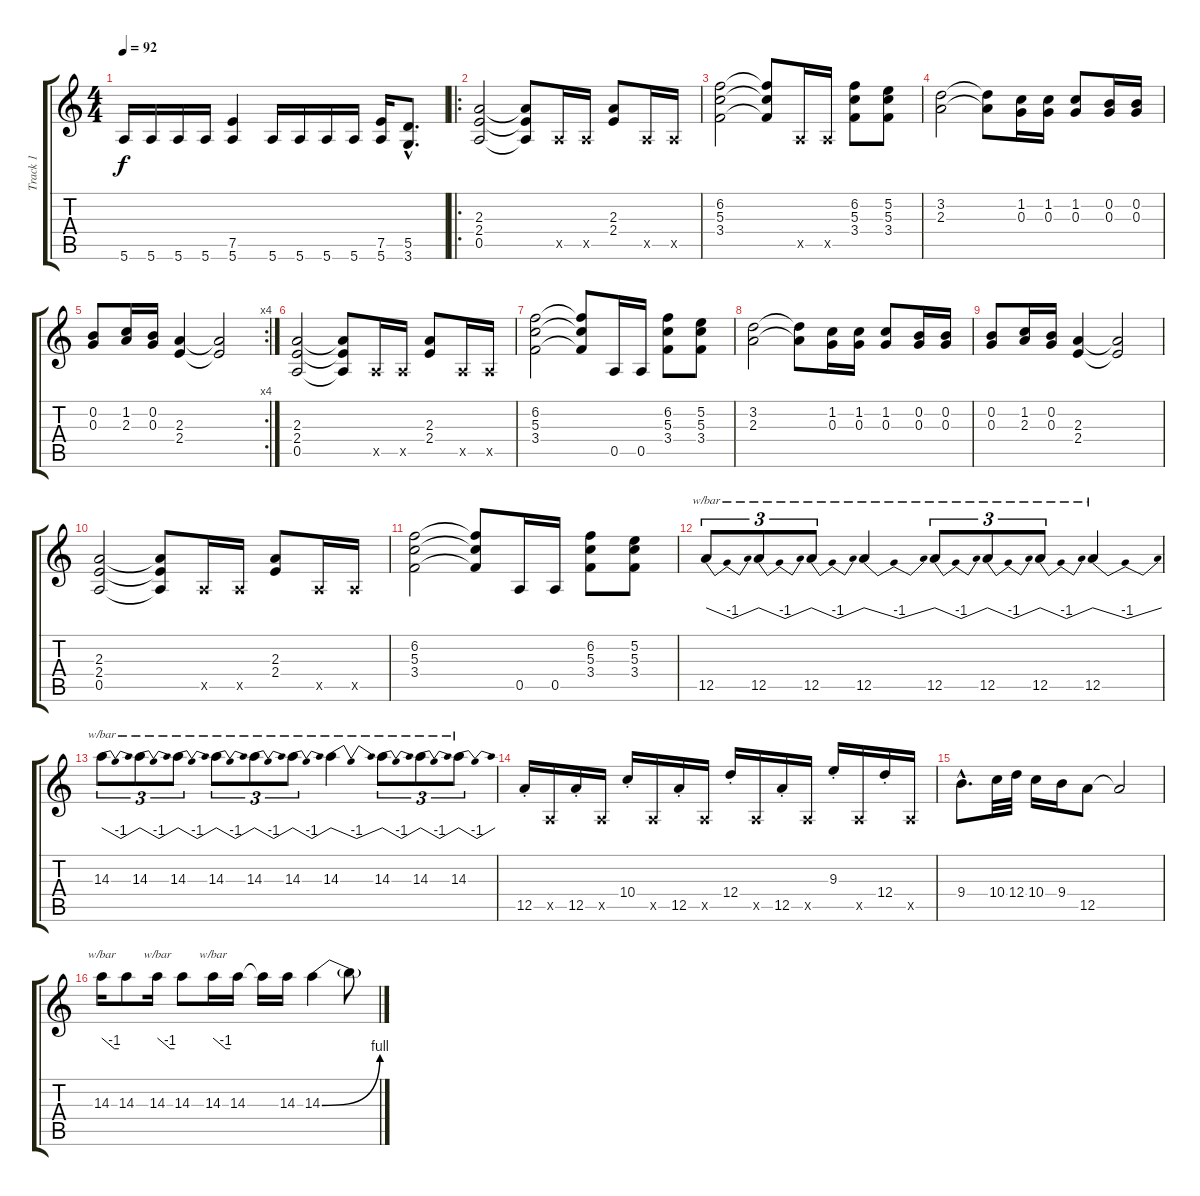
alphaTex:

\track ("Track 1" "Track 1") {instrument acousticguitarsteel}
\staff {score tabs}
\tuning (E4 B3 G3 D3 A2 E2) {hide}
\ts (4 4)
\tempo 92
\clef g2
\ks c
5.6.16{dy f} 5.6.16 5.6.16 5.6.16 (7.5 5.6).4 5.6.16 5.6.16 5.6.16 5.6.16 (7.5 5.6).16 (5.5{hac} 3.6{hac}).8{d} |
\ro
(2.3 2.4 0.5).2 (2.3{t} 2.4{t} 0.5{t}).8 0.5{x}.16 0.5{x}.16 (2.3 2.4).8 0.5{x}.16 0.5{x}.16 |
(6.2 5.3 3.4).2 (6.2{t} 5.3{t} 3.4{t}).8 0.5{x}.16 0.5{x}.16 (6.2 5.3 3.4).8 (5.2 5.3 3.4).8 |
(3.2 2.3).2 (3.2{t} 2.3{t}).8 (1.2 0.3).16 (1.2 0.3).16 (1.2 0.3).8 (0.2 0.3).16 (0.2 0.3).16 |
\rc 4
(0.2 0.3).8 (1.2 2.3).16 (0.2 0.3).16 (2.3 2.4).4 (2.3{t} 2.4{t}).2 |
(2.3 2.4 0.5).2 (2.3{t} 2.4{t} 0.5{t}).8 0.5{x}.16 0.5{x}.16 (2.3 2.4).8 0.5{x}.16 0.5{x}.16 |
(6.2 5.3 3.4).2 (6.2{t} 5.3{t} 3.4{t}).8 0.5.16 0.5.16 (6.2 5.3 3.4).8 (5.2 5.3 3.4).8 |
(3.2 2.3).2 (3.2{t} 2.3{t}).8 (1.2 0.3).16 (1.2 0.3).16 (1.2 0.3).8 (0.2 0.3).16 (0.2 0.3).16 |
(0.2 0.3).8 (1.2 2.3).16 (0.2 0.3).16 (2.3 2.4).4 (2.3{t} 2.4{t}).2 |
(2.3 2.4 0.5).2 (2.3{t} 2.4{t} 0.5{t}).8 0.5{x}.16 0.5{x}.16 (2.3 2.4).8 0.5{x}.16 0.5{x}.16 |
(6.2 5.3 3.4).2 (6.2{t} 5.3{t} 3.4{t}).8 0.5.16 0.5.16 (6.2 5.3 3.4).8 (5.2 5.3 3.4).8 |
12.5.8{tu (3 2) tbe (dip default 0 0 30 -4 60 0)} 12.5.8{tu (3 2) tbe (dip default 0 0 30 -4 60 0)} 12.5.8{tu (3 2) tbe (dip default 0 0 30 -4 60 0)} 12.5.4{tbe (dip default 0 0 30 -4 60 0)} 12.5.8{tu (3 2) tbe (dip default 0 0 30 -4 60 0)} 12.5.8{tu (3 2) tbe (dip default 0 0 30 -4 60 0)} 12.5.8{tu (3 2) tbe (dip default 0 0 30 -4 60 0)} 12.5.4{tbe (dip default 0 0 30 -4 60 0)} |
14.3.8{tu (3 2) tbe (dip default 0 0 30 -4 60 0)} 14.3.8{tu (3 2) tbe (dip default 0 0 30 -4 60 0)} 14.3.8{tu (3 2) tbe (dip default 0 0 30 -4 60 0)} 14.3.8{tu (3 2) tbe (dip default 0 0 30 -4 60 0)} 14.3.8{tu (3 2) tbe (dip default 0 0 30 -4 60 0)} 14.3.8{tu (3 2) tbe (dip default 0 0 30 -4 60 0)} 14.3.4{tbe (dip default 0 0 30 -4 60 0)} 14.3.8{tu (3 2) tbe (dip default 0 0 30 -4 60 0)} 14.3.8{tu (3 2) tbe (dip default 0 0 30 -4 60 0)} 14.3.8{tu (3 2) tbe (dip default 0 0 30 -4 60 0)} |
12.5{st}.16 0.5{x}.16 12.5{st}.16 0.5{x}.16 10.4{st}.16 0.5{x}.16 12.5{st}.16 0.5{x}.16 12.4{st}.16 0.5{x}.16 12.5{st}.16 0.5{x}.16 9.3{st}.16 0.5{x}.16 12.4{st}.16 0.5{x}.16 |
9.4{hac}.8{d} 10.4.32 12.4.32 10.4.16 9.4.16 12.5.8 12.5{t}.2 |
14.3.16{tbe (custom default 0 0 45 -4 60 -4)} 14.3.8 14.3.16{tbe (custom default 0 0 45 -4 60 -4)} 14.3.8 14.3.16{tbe (custom default 0 0 45 -4 60 -4)} 14.3.16 14.3{t}.16 14.3.16 14.3{be (bend 0 0 60 4)}.4 14.3{t}.8
